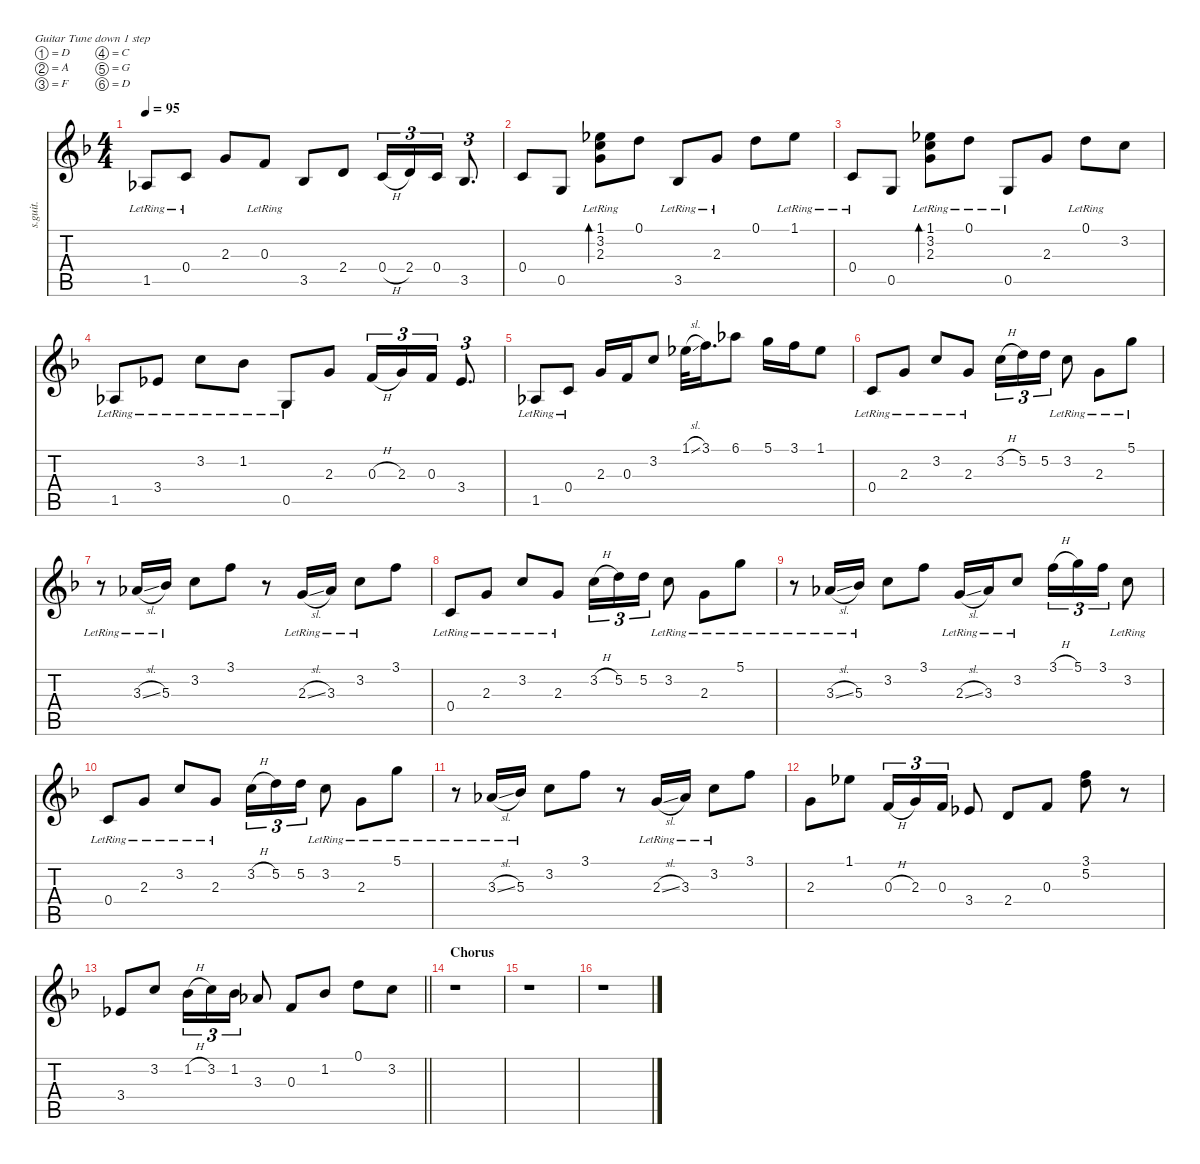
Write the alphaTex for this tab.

\defaultSystemsLayout 4
\hideDynamics
\bracketExtendMode nobrackets
\track ("Emmpu(Acoustic)" "s.guit.") {instrument acousticguitarsteel}
\staff {score tabs}
\tuning (D4 A3 F3 C3 G2 D2)
\ts (4 4)
\tempo 95
\clef g2
\ks f
1.5{lr acc b}.8{dy f} 0.4{lr acc forcenatural}.8 2.3{acc forcenatural}.8 0.3{lr acc forcenatural}.8 3.5{acc b}.8 2.4{acc forcenatural}.8 0.4{h acc forcenatural}.16{tu (3 2)} 2.4{acc forcenatural}.16{tu (3 2)} 0.4{acc forcenatural}.16{tu (3 2)} 3.5{acc b}.8{d tu (3 2)} |
0.4{acc forcenatural}.8 0.5{acc forcenatural}.8 (1.1{lr acc b} 3.2{lr acc forcenatural} 2.3{lr acc forcenatural}).8{bd 120} 0.1{acc forcenatural}.8 3.5{lr acc b}.8 2.3{lr acc forcenatural}.8 0.1{acc forcenatural}.8 1.1{lr acc b}.8 |
0.4{lr acc forcenatural}.8 0.5{acc forcenatural}.8 (1.1{lr acc b} 3.2{lr acc forcenatural} 2.3{lr acc forcenatural}).8{bd 60} 0.1{lr acc forcenatural}.8 0.5{lr acc forcenatural}.8 2.3{acc forcenatural}.8 0.1{lr acc forcenatural}.8 3.2{acc forcenatural}.8 |
1.5{lr acc b}.8 3.4{lr acc b}.8 3.2{lr acc forcenatural}.8 1.2{lr acc b}.8 0.5{lr acc forcenatural}.8 2.3{acc forcenatural}.8 0.3{h acc forcenatural}.16{tu (3 2)} 2.3{acc forcenatural}.16{tu (3 2)} 0.3{acc forcenatural}.16{tu (3 2)} 3.4{acc b}.8{d tu (3 2)} |
1.5{lr acc b}.8 0.4{lr acc forcenatural}.8 2.3{acc forcenatural}.16 0.3{acc forcenatural}.16 3.2{acc forcenatural}.8 1.1{sl acc b}.32 3.1{acc forcenatural}.16{d} 6.1{acc b}.8 5.1{acc forcenatural}.16 3.1{acc forcenatural}.16 1.1{acc b}.8 |
0.4{lr acc forcenatural}.8{dy mf} 2.3{lr acc forcenatural}.8{dy f} 3.2{lr acc forcenatural}.8 2.3{lr acc forcenatural}.8 3.2{h acc forcenatural}.16{tu (3 2)} 5.2{acc forcenatural}.16{tu (3 2)} 5.2{acc forcenatural}.16{tu (3 2)} 3.2{lr acc forcenatural}.8 2.3{lr acc forcenatural}.8 5.1{lr acc forcenatural}.8 |
r.8 3.3{sl lr acc b}.16 5.3{lr acc b}.16 3.2{acc forcenatural}.8 3.1{acc forcenatural}.8 r.8 2.3{sl lr acc forcenatural}.16 3.3{lr acc b}.16 3.2{lr acc forcenatural}.8 3.1{acc forcenatural}.8 |
0.4{lr acc forcenatural}.8{dy mf} 2.3{lr acc forcenatural}.8{dy f} 3.2{lr acc forcenatural}.8 2.3{lr acc forcenatural}.8 3.2{h acc forcenatural}.16{tu (3 2)} 5.2{acc forcenatural}.16{tu (3 2)} 5.2{acc forcenatural}.16{tu (3 2)} 3.2{lr acc forcenatural}.8 2.3{lr acc forcenatural}.8 5.1{lr acc forcenatural}.8 |
r.8 3.3{sl lr acc b}.16 5.3{lr acc b}.16 3.2{acc forcenatural}.8 3.1{acc forcenatural}.8 2.3{sl lr acc forcenatural}.16 3.3{lr acc b}.16 3.2{lr acc forcenatural}.8 3.1{h acc forcenatural}.16{tu (3 2)} 5.1{acc forcenatural}.16{tu (3 2)} 3.1{acc forcenatural}.16{tu (3 2)} 3.2{lr acc forcenatural}.8 |
0.4{lr acc forcenatural}.8{dy mf} 2.3{lr acc forcenatural}.8{dy f} 3.2{lr acc forcenatural}.8 2.3{lr acc forcenatural}.8 3.2{h acc forcenatural}.16{tu (3 2)} 5.2{acc forcenatural}.16{tu (3 2)} 5.2{acc forcenatural}.16{tu (3 2)} 3.2{lr acc forcenatural}.8 2.3{lr acc forcenatural}.8 5.1{lr acc forcenatural}.8 |
r.8 3.3{sl lr acc b}.16 5.3{lr acc b}.16 3.2{acc forcenatural}.8 3.1{acc forcenatural}.8 r.8 2.3{sl lr acc forcenatural}.16 3.3{lr acc b}.16 3.2{lr acc forcenatural}.8 3.1{acc forcenatural}.8 |
2.3{acc forcenatural}.8 1.1{acc b}.8 0.3{h acc forcenatural}.16{tu (3 2)} 2.3{acc forcenatural}.16{tu (3 2)} 0.3{acc forcenatural}.16{tu (3 2)} 3.4{acc b}.8 2.4{acc forcenatural}.8 0.3{acc forcenatural}.8 (3.1{acc forcenatural} 5.2{acc forcenatural}).8 r.8 |
\barLineRight lightlight
3.4{acc b}.8 3.2{acc forcenatural}.8 1.2{h acc b}.16{tu (3 2)} 3.2{acc forcenatural}.16{tu (3 2)} 1.2{acc b}.16{tu (3 2)} 3.3{acc b}.8 0.3{acc forcenatural}.8 1.2{acc b}.8 0.1{acc forcenatural}.8 3.2{acc forcenatural}.8 |
\section ("" "Chorus")
r.1 |
r.1 |
r.1
